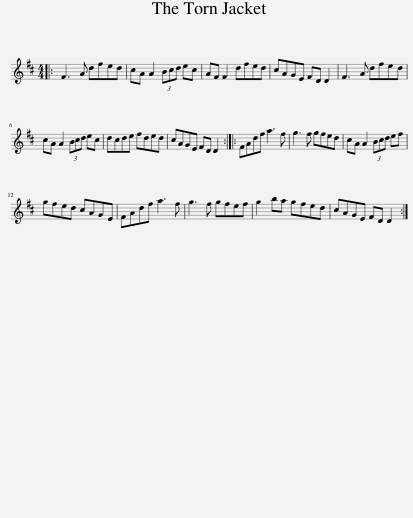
X:1
L:1/8
M:4/4
I:linebreak $
K:D
V:1 treble
V:1
|: F3 A dfed | cA A2 (3Bcd ec | AF F2 dfed | cAGE FD D2 | F3 A dfed |$ %5
 cA A2 (3Bcd ec | dcde fded | cAGE FD D2 :: FAdf a3 f | g3 f gfed | %10
 cA A2 (3Bcd ef |$ gfed cAGE | FAdf a3 f | g3 f gfef | g2 ba gfed | %15
 cAGE FD D2 :| %16
